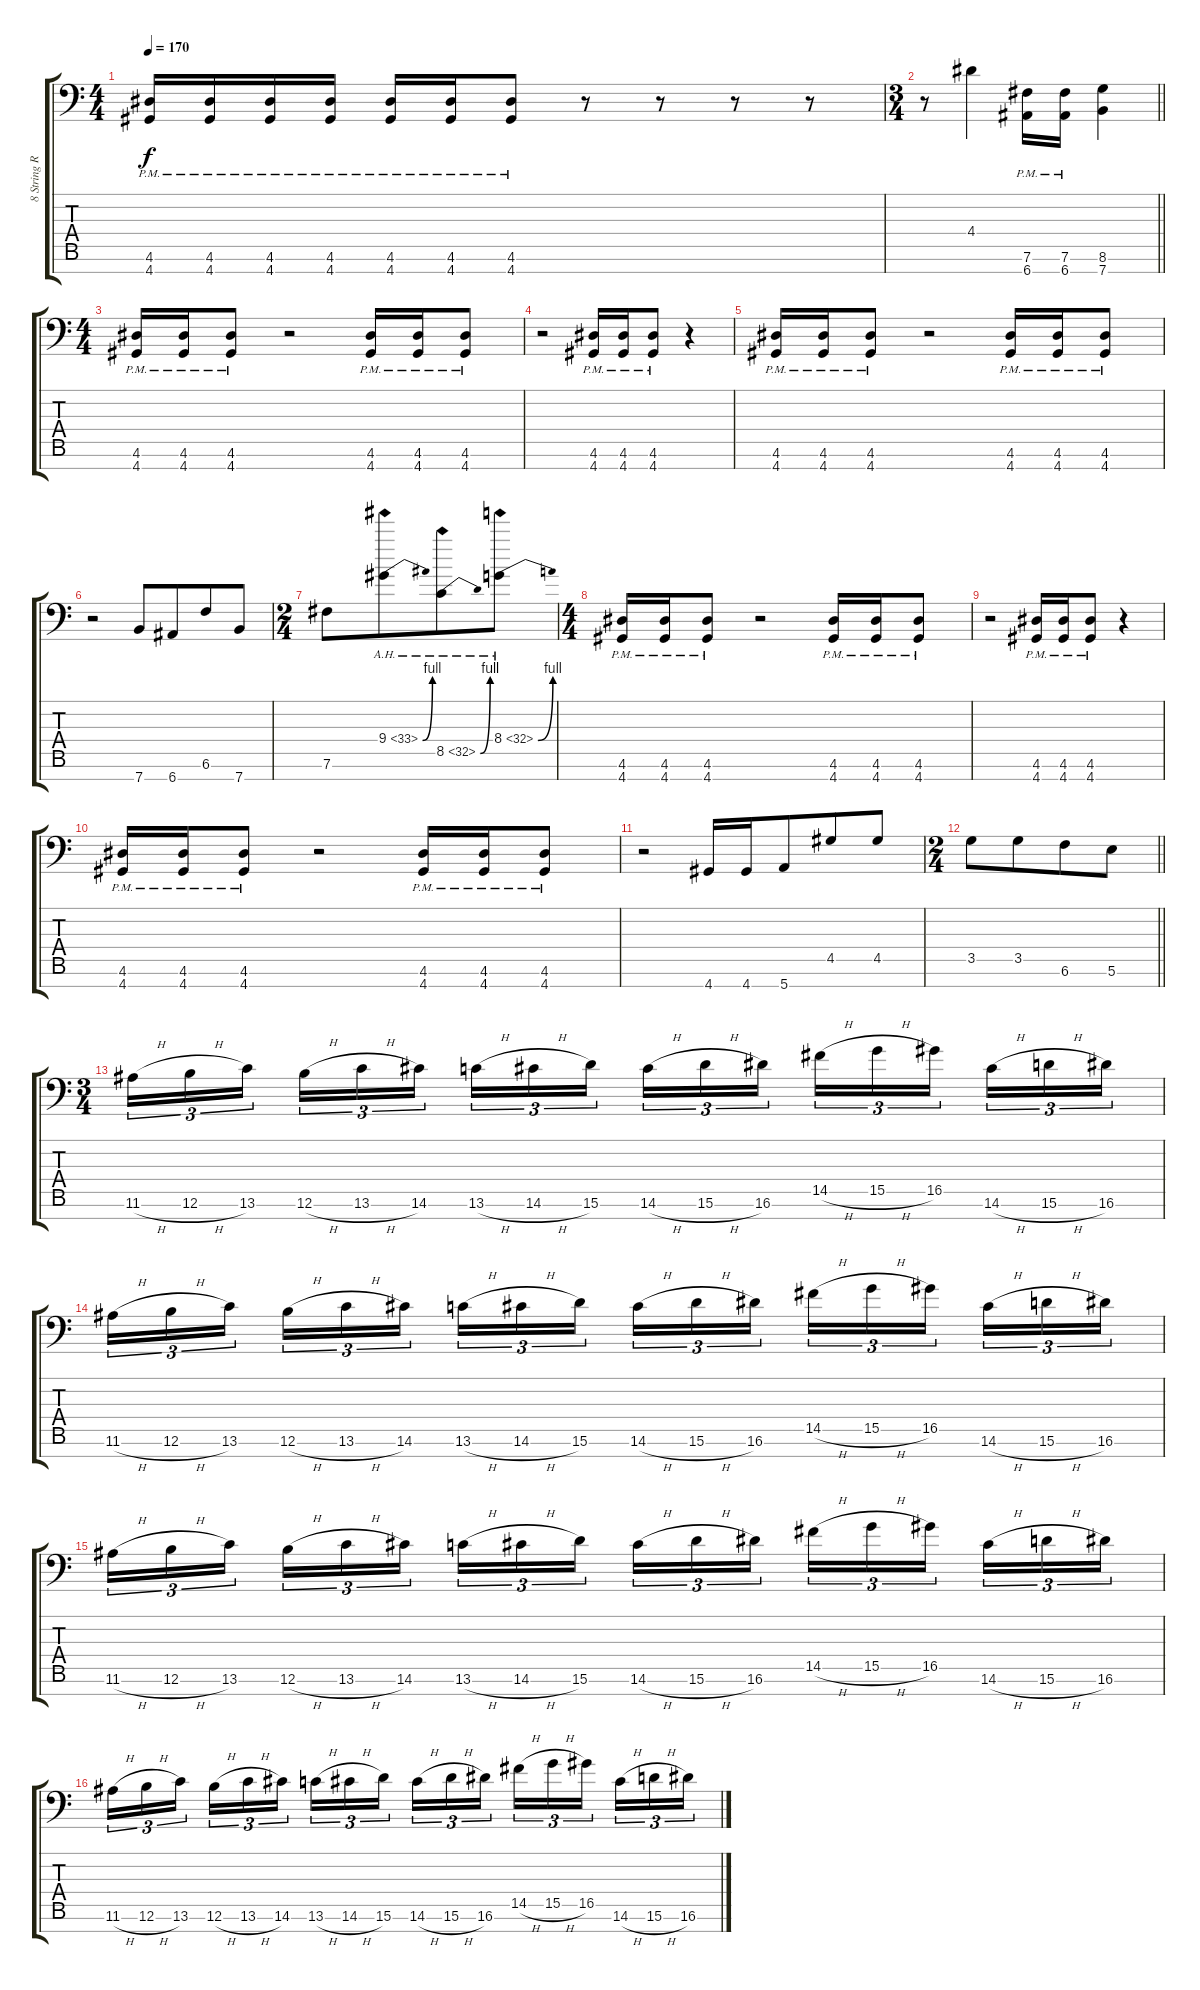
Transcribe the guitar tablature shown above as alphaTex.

\track ("8 String Right" "8 String R") {instrument distortionguitar bank 255}
\staff {score tabs}
\tuning (B3 Gb3 E3 B2 E2 B1 E1) {hide}
\ts (4 4)
\tempo 170
\clef f4
\ks c
(4.6{pm} 4.7{pm}).16{dy f} (4.6{pm} 4.7{pm}).16 (4.6{pm} 4.7{pm}).16 (4.6{pm} 4.7{pm}).16 (4.6{pm} 4.7{pm}).16 (4.6{pm} 4.7{pm}).16{beam merge} (4.6{pm} 4.7{pm}).8 r.8{beam merge} r.8 r.8{beam merge} r.8 |
\ts (3 4)
\barLineRight lightlight
r.8 4.4.4{beam merge} (7.6{pm} 6.7{pm}).16 (7.6{pm} 6.7{pm}).16 (8.6 7.7).4 |
\ts (4 4)
\section ("" "")
(4.6{pm} 4.7{pm}).16 (4.6{pm} 4.7{pm}).16{beam merge} (4.6{pm} 4.7{pm}).8 r.2{beam merge} (4.6{pm} 4.7{pm}).16 (4.6{pm} 4.7{pm}).16 (4.6{pm} 4.7{pm}).8 |
r.2{beam merge} (4.6{pm} 4.7{pm}).16 (4.6{pm} 4.7{pm}).16 (4.6{pm} 4.7{pm}).8 r.4 |
(4.6{pm} 4.7{pm}).16 (4.6{pm} 4.7{pm}).16{beam merge} (4.6{pm} 4.7{pm}).8 r.2{beam merge} (4.6{pm} 4.7{pm}).16 (4.6{pm} 4.7{pm}).16 (4.6{pm} 4.7{pm}).8 |
r.2 7.7.8{beam merge} 6.7.8{beam merge} 6.6.8{beam merge} 7.7.8 |
\ts (2 4)
7.6.8 9.4{be (bend 0 0 60 4) ah 24}.8{beam merge} 8.5{be (bend 0 0 60 4) ah 24}.8 8.4{be (bend 0 0 60 4) ah 24}.8 |
\ts (4 4)
(4.6{pm} 4.7{pm}).16 (4.6{pm} 4.7{pm}).16{beam merge} (4.6{pm} 4.7{pm}).8 r.2{beam merge} (4.6{pm} 4.7{pm}).16 (4.6{pm} 4.7{pm}).16 (4.6{pm} 4.7{pm}).8 |
r.2{beam merge} (4.6{pm} 4.7{pm}).16 (4.6{pm} 4.7{pm}).16 (4.6{pm} 4.7{pm}).8 r.4 |
(4.6{pm} 4.7{pm}).16 (4.6{pm} 4.7{pm}).16{beam merge} (4.6{pm} 4.7{pm}).8 r.2{beam merge} (4.6{pm} 4.7{pm}).16 (4.6{pm} 4.7{pm}).16 (4.6{pm} 4.7{pm}).8 |
r.2 4.7.16 4.7.16{beam merge} 5.7.8{beam merge} 4.5.8{beam merge} 4.5.8 |
\ts (2 4)
\barLineRight lightlight
3.5.8 3.5.8{beam merge} 6.6.8{beam merge} 5.6.8 |
\ts (3 4)
\section ("" "")
11.6{h}.16{tu (3 2)} 12.6{h}.16{tu (3 2) beam merge} 13.6.16{tu (3 2) beam splitsecondary} 12.6{h}.16{tu (3 2) beam merge} 13.6{h}.16{tu (3 2) beam merge} 14.6.16{tu (3 2)} 13.6{h}.16{tu (3 2)} 14.6{h}.16{tu (3 2) beam merge} 15.6.16{tu (3 2) beam splitsecondary} 14.6{h}.16{tu (3 2)} 15.6{h}.16{tu (3 2)} 16.6.16{tu (3 2)} 14.5{h}.16{tu (3 2)} 15.5{h}.16{tu (3 2) beam merge} 16.5.16{tu (3 2) beam splitsecondary} 14.6{h}.16{tu (3 2)} 15.6{h}.16{tu (3 2) beam merge} 16.6.16{tu (3 2)} |
11.6{h}.16{tu (3 2)} 12.6{h}.16{tu (3 2) beam merge} 13.6.16{tu (3 2) beam splitsecondary} 12.6{h}.16{tu (3 2) beam merge} 13.6{h}.16{tu (3 2) beam merge} 14.6.16{tu (3 2)} 13.6{h}.16{tu (3 2)} 14.6{h}.16{tu (3 2) beam merge} 15.6.16{tu (3 2) beam splitsecondary} 14.6{h}.16{tu (3 2)} 15.6{h}.16{tu (3 2)} 16.6.16{tu (3 2)} 14.5{h}.16{tu (3 2)} 15.5{h}.16{tu (3 2) beam merge} 16.5.16{tu (3 2) beam splitsecondary} 14.6{h}.16{tu (3 2)} 15.6{h}.16{tu (3 2) beam merge} 16.6.16{tu (3 2)} |
11.6{h}.16{tu (3 2)} 12.6{h}.16{tu (3 2) beam merge} 13.6.16{tu (3 2) beam splitsecondary} 12.6{h}.16{tu (3 2) beam merge} 13.6{h}.16{tu (3 2) beam merge} 14.6.16{tu (3 2)} 13.6{h}.16{tu (3 2)} 14.6{h}.16{tu (3 2) beam merge} 15.6.16{tu (3 2) beam splitsecondary} 14.6{h}.16{tu (3 2)} 15.6{h}.16{tu (3 2)} 16.6.16{tu (3 2)} 14.5{h}.16{tu (3 2)} 15.5{h}.16{tu (3 2) beam merge} 16.5.16{tu (3 2) beam splitsecondary} 14.6{h}.16{tu (3 2)} 15.6{h}.16{tu (3 2) beam merge} 16.6.16{tu (3 2)} |
11.6{h}.16{tu (3 2)} 12.6{h}.16{tu (3 2) beam merge} 13.6.16{tu (3 2) beam splitsecondary} 12.6{h}.16{tu (3 2) beam merge} 13.6{h}.16{tu (3 2) beam merge} 14.6.16{tu (3 2)} 13.6{h}.16{tu (3 2)} 14.6{h}.16{tu (3 2) beam merge} 15.6.16{tu (3 2) beam splitsecondary} 14.6{h}.16{tu (3 2)} 15.6{h}.16{tu (3 2)} 16.6.16{tu (3 2)} 14.5{h}.16{tu (3 2)} 15.5{h}.16{tu (3 2) beam merge} 16.5.16{tu (3 2) beam splitsecondary} 14.6{h}.16{tu (3 2)} 15.6{h}.16{tu (3 2) beam merge} 16.6.16{tu (3 2)}
